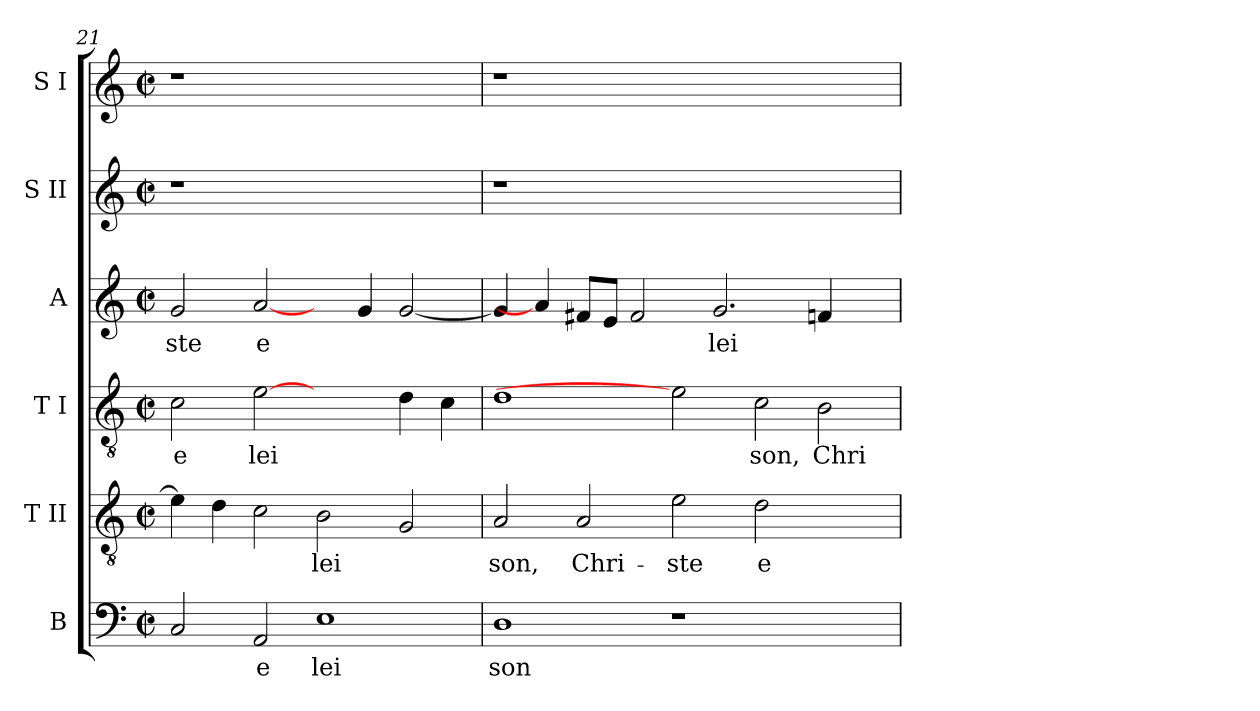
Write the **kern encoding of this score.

**kern	**text	**kern	**text	**kern	**text	**kern	**text	**kern	**kern
*part6	*part6	*part5	*part5	*part4	*part4	*part3	*part3	*part2	*part1
*staff6	*staff6	*staff5	*staff5	*staff4	*staff4	*staff3	*staff3	*staff2	*staff1
*I"B	*	*I"T II	*	*I"T I	*	*I"A	*	*I"S II	*I"S I
*I'B	*	*I'T II	*	*I'T I	*	*I'A	*	*I'S II	*I'S I
*clefF4	*	*clefGv2	*	*clefGv2	*	*clefG2	*	*clefG2	*clefG2
*k[]	*	*k[]	*	*k[]	*	*k[]	*	*k[]	*k[]
*C:	*	*C:	*	*C:	*	*C:	*	*C:	*C:
*M2/2	*	*M2/2	*	*M2/2	*	*M2/2	*	*M2/2	*M2/2
*met(c|)	*	*met(c|)	*	*met(c|)	*	*met(c|)	*	*met(c|)	*met(c|)
=21	=21	=21	=21	=21	=21	=21	=21	=21	=21
!	!LO:LY:b:cj	!	!LO:LY:b:cj	!	!LO:LY:b:cj	!	!LO:LY:b:cj	!	!
2C/	.	4e\]	--	2c\	e	2g/	ste	1r	1r
!	!	!	!LO:LY:b:cj	!	!	!	!	!	!
.	.	4d\	--	.	.	.	.	.	.
!	!LO:LY:b:cj	!	!LO:LY:b:cj	!	!LO:LY:b:cj	!	!LO:LY:b:cj	!	!
2AA/	e	2c\	--	[2e	lei	[2a/	e	.	.
!	!LO:LY:b:cj	!	!LO:LY:b:cj	!	!	!	!	!	!
1E	lei	2B\	-lei-	2ryy	.	4ryy	.	1ryy	1ryy
!	!	!	!	!	!	!	!LO:LY:b:cj	!	!
.	.	.	.	.	.	4g/	.	.	.
!	!	!	!LO:LY:b:cj	!	!LO:LY:b:cj	!	!LO:LY:b:cj	!	!
.	.	2G/	--	4d\	.	[<2g/	.	.	.
!	!	!	!	!	!LO:LY:b:cj	!	!	!	!
.	.	.	.	4c\	.	.	.	.	.
=22	=22	=22	=22	=22	=22	=22	=22	=22	=22
!	!LO:LY:b:cj	!	!LO:LY:b:cj	!	!LO:LY:b:cj	!	!LO:LY:b:cj	!	!
1D	son	2A/	-son,	1d	.	4g/]	.	1r	1r
.	.	.	.	.	.	4a/]	.	.	.
!	!	!	!LO:LY:b:cj	!	!	!	!LO:LY:b:cj	!	!
.	.	2A/	Chri-	.	.	8f#/L	.	.	.
!	!	!	!	!	!	!	!LO:LY:b:cj	!	!
.	.	.	.	.	.	8e/J	.	.	.
!	!	!	!	!	!	!	!LO:LY:b:cj	!	!
.	.	.	.	.	.	2f#/	.	.	.
!	!	!	!LO:LY:b:cj	!	!	!	!	!	!
1r	.	2e\	-ste	2e]	.	.	.	1.ryy	1.ryy
!	!	!	!	!	!	!	!LO:LY:b:cj	!	!
.	.	.	.	.	.	2.g/	lei	.	.
!	!	!	!LO:LY:b:cj	!	!LO:LY:b:cj	!	!	!	!
.	.	2d\	e-	2c\	son,	.	.	.	.
!	!	!	!	!	!LO:LY:b:cj	!	!LO:LY:b:cj	!	!
2ryy	.	2ryy	.	2B\	Chri	4fn/	.	.	.
.	.	.	.	.	.	4ryy	.	.	.
=	=	=	=	=	=	=	=	=	=
*-	*-	*-	*-	*-	*-	*-	*-	*-	*-
